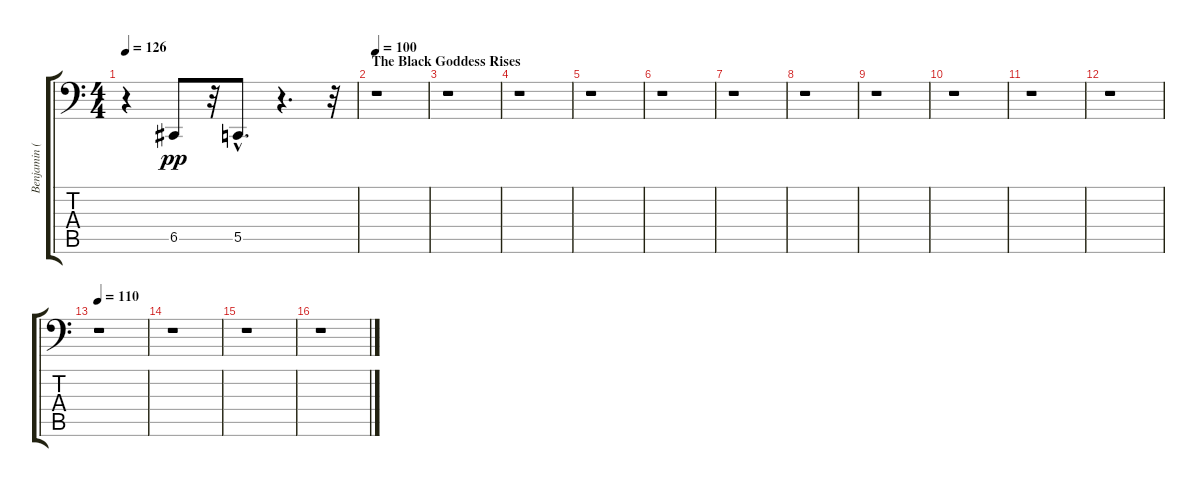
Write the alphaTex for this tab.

\track ("Benjamin (KeybExtra)" "Benjamin (") {instrument cello}
\staff {score tabs}
\tuning (D3 A2 F2 C2 G1 D1) {hide}
\ts (4 4)
\tempo 126
\clef f4
\ks c
r.4{dy p} 6.5.8{dy pp} r.32 5.5{hac}.8{d} r.4{d} r.32 |
\section ("" "The Black Goddess Rises")
\tempo 100
r.1 |
r.1 |
r.1 |
r.1 |
r.1 |
r.1 |
r.1 |
r.1 |
r.1 |
r.1 |
r.1 |
\tempo 110
r.1 |
r.1 |
r.1 |
r.1
